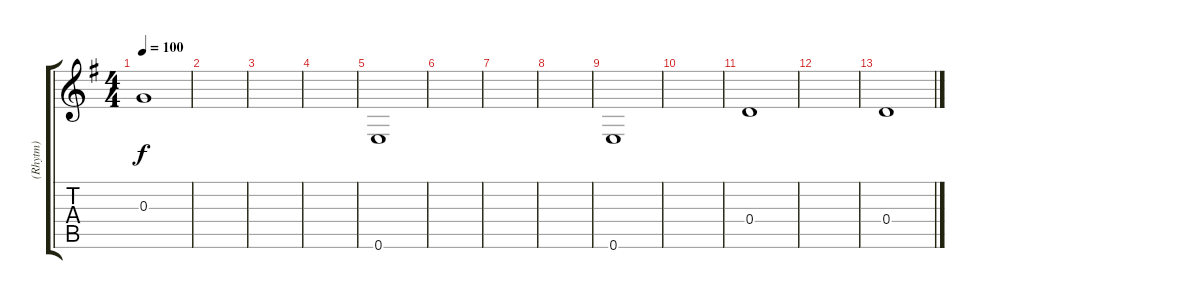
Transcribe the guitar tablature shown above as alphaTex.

\track ("(Rhytm)" "(Rhytm)") {instrument distortionguitar}
\staff {score tabs}
\tuning (E4 B3 G3 D3 A2 E2) {hide}
\ts (4 4)
\tempo 100
\clef g2
\ks g
0.3.1{dy f} |
|
|
|
0.6.1 |
|
|
|
0.6.1 |
|
0.4.1 |
|
0.4.1
